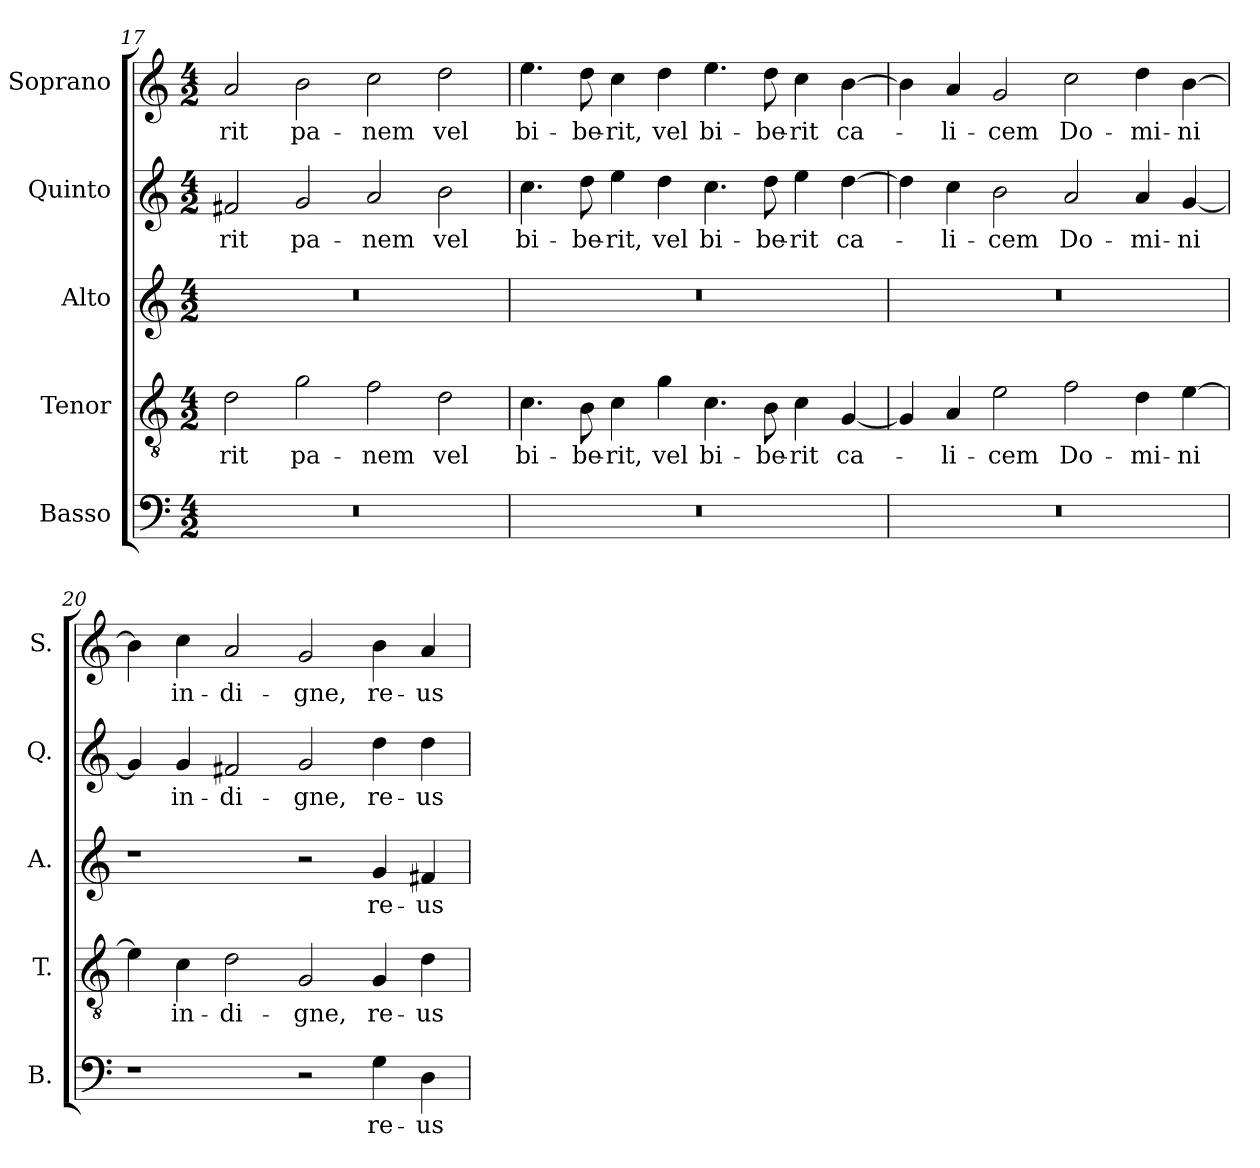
**kern	**text	**kern	**text	**kern	**text	**kern	**text	**kern	**text
*part5	*part5	*part4	*part4	*part3	*part3	*part2	*part2	*part1	*part1
*staff5	*staff5	*staff4	*staff4	*staff3	*staff3	*staff2	*staff2	*staff1	*staff1
*I"Basso	*	*I"Tenor	*	*I"Alto	*	*I"Quinto	*	*I"Soprano	*
*I'B.	*	*I'T.	*	*I'A.	*	*I'Q.	*	*I'S.	*
!!LO:PB:g=z
*clefF4	*	*clefGv2	*	*clefG2	*	*clefG2	*	*clefG2	*
*	*	*ITrd7c12	*	*	*	*	*	*	*
*k[]	*	*k[]	*	*k[]	*	*k[]	*	*k[]	*
*C:	*	*C:	*	*C:	*	*C:	*	*C:	*
*M4/2	*	*M4/2	*	*M4/2	*	*M4/2	*	*M4/2	*
=17	=17	=17	=17	=17	=17	=17	=17	=17	=17
!LO:N:vis=1	!	!	!	!	!	!	!	!	!
!	!	!	!LO:LY:b:color=#000000	!LO:N:vis=1	!	!	!	!	!
!	!	!	!	!	!	!	!LO:LY:b:color=#000000	!	!
!	!	!	!	!	!	!	!	!	!LO:LY:b:color=#000000
0r	.	2Di\	-rit	0r	.	2f#Xi/	-rit	2ai/	-rit
!	!	!	!LO:LY:b:color=#000000	!	!	!	!	!	!
!	!	!	!	!	!	!	!LO:LY:b:color=#000000	!	!
!	!	!	!	!	!	!	!	!	!LO:LY:b:color=#000000
.	.	2Gi\	pa-	.	.	2gi/	pa-	2bi\	pa-
!	!	!	!LO:LY:b:color=#000000	!	!	!	!	!	!
!	!	!	!	!	!	!	!LO:LY:b:color=#000000	!	!
!	!	!	!	!	!	!	!	!	!LO:LY:b:color=#000000
.	.	2Fi\	-nem	.	.	2ai/	-nem	2cci\	-nem
!	!	!	!LO:LY:b:color=#000000	!	!	!	!	!	!
!	!	!	!	!	!	!	!LO:LY:b:color=#000000	!	!
!	!	!	!	!	!	!	!	!	!LO:LY:b:color=#000000
.	.	2Di\	vel	.	.	2bi\	vel	2ddi\	vel
=18	=18	=18	=18	=18	=18	=18	=18	=18	=18
!LO:N:vis=1	!	!	!	!	!	!	!	!	!
!	!	!	!LO:LY:b:color=#000000	!LO:N:vis=1	!	!	!	!	!
!	!	!	!	!	!	!	!LO:LY:b:color=#000000	!	!
!	!	!	!	!	!	!	!	!	!LO:LY:b:color=#000000
0r	.	4.Ci\	bi-	0r	.	4.cci\	bi-	4.eei\	bi-
!	!	!	!LO:LY:b:color=#000000	!	!	!	!	!	!
!	!	!	!	!	!	!	!LO:LY:b:color=#000000	!	!
!	!	!	!	!	!	!	!	!	!LO:LY:b:color=#000000
.	.	8BBi\	-be-	.	.	8ddi\	-be-	8ddi\	-be-
!	!	!	!LO:LY:b:color=#000000	!	!	!	!	!	!
!	!	!	!	!	!	!	!LO:LY:b:color=#000000	!	!
!	!	!	!	!	!	!	!	!	!LO:LY:b:color=#000000
.	.	4Ci\	-rit,	.	.	4eei\	-rit,	4cci\	-rit,
!	!	!	!LO:LY:b:color=#000000	!	!	!	!	!	!
!	!	!	!	!	!	!	!LO:LY:b:color=#000000	!	!
!	!	!	!	!	!	!	!	!	!LO:LY:b:color=#000000
.	.	4Gi\	vel	.	.	4ddi\	vel	4ddi\	vel
!	!	!	!LO:LY:b:color=#000000	!	!	!	!	!	!
!	!	!	!	!	!	!	!LO:LY:b:color=#000000	!	!
!	!	!	!	!	!	!	!	!	!LO:LY:b:color=#000000
.	.	4.Ci\	bi-	.	.	4.cci\	bi-	4.eei\	bi-
!	!	!	!LO:LY:b:color=#000000	!	!	!	!	!	!
!	!	!	!	!	!	!	!LO:LY:b:color=#000000	!	!
!	!	!	!	!	!	!	!	!	!LO:LY:b:color=#000000
.	.	8BBi\	-be-	.	.	8ddi\	-be-	8ddi\	-be-
!	!	!	!LO:LY:b:color=#000000	!	!	!	!	!	!
!	!	!	!	!	!	!	!LO:LY:b:color=#000000	!	!
!	!	!	!	!	!	!	!	!	!LO:LY:b:color=#000000
.	.	4Ci\	-rit	.	.	4eei\	-rit	4cci\	-rit
!	!	!	!LO:LY:b:color=#000000	!	!	!	!	!	!
!	!	!	!	!	!	!	!LO:LY:b:color=#000000	!	!
!	!	!	!	!	!	!	!	!	!LO:LY:b:color=#000000
.	.	[4GGi/	ca-	.	.	[4ddi\	ca-	[4bi\	ca-
=19	=19	=19	=19	=19	=19	=19	=19	=19	=19
!LO:N:vis=1	!	!	!	!LO:N:vis=1	!	!	!	!	!
0r	.	4GGi/]	.	0r	.	4ddi\]	.	4bi\]	.
!	!	!	!LO:LY:b:color=#000000	!	!	!	!	!	!
!	!	!	!	!	!	!	!LO:LY:b:color=#000000	!	!
!	!	!	!	!	!	!	!	!	!LO:LY:b:color=#000000
.	.	4AAi/	-li-	.	.	4cci\	-li-	4ai/	-li-
!	!	!	!LO:LY:b:color=#000000	!	!	!	!	!	!
!	!	!	!	!	!	!	!LO:LY:b:color=#000000	!	!
!	!	!	!	!	!	!	!	!	!LO:LY:b:color=#000000
.	.	2Ei\	-cem	.	.	2bi\	-cem	2gi/	-cem
!	!	!	!LO:LY:b:color=#000000	!	!	!	!	!	!
!	!	!	!	!	!	!	!LO:LY:b:color=#000000	!	!
!	!	!	!	!	!	!	!	!	!LO:LY:b:color=#000000
.	.	2Fi\	Do-	.	.	2ai/	Do-	2cci\	Do-
!	!	!	!LO:LY:b:color=#000000	!	!	!	!	!	!
!	!	!	!	!	!	!	!LO:LY:b:color=#000000	!	!
!	!	!	!	!	!	!	!	!	!LO:LY:b:color=#000000
.	.	4Di\	-mi-	.	.	4ai/	-mi-	4ddi\	-mi-
!	!	!	!LO:LY:b:color=#000000	!	!	!	!	!	!
!	!	!	!	!	!	!	!LO:LY:b:color=#000000	!	!
!	!	!	!	!	!	!	!	!	!LO:LY:b:color=#000000
.	.	[4Ei\	-ni	.	.	[4gi/	-ni	[4bi\	-ni
=20	=20	=20	=20	=20	=20	=20	=20	=20	=20
1r	.	4Ei\]	.	1r	.	4gi/]	.	4bi\]	.
!	!	!	!LO:LY:b:color=#000000	!	!	!	!	!	!
!	!	!	!	!	!	!	!LO:LY:b:color=#000000	!	!
!	!	!	!	!	!	!	!	!	!LO:LY:b:color=#000000
.	.	4Ci\	in-	.	.	4gi/	in-	4cci\	in-
!	!	!	!LO:LY:b:color=#000000	!	!	!	!	!	!
!	!	!	!	!	!	!	!LO:LY:b:color=#000000	!	!
!	!	!	!	!	!	!	!	!	!LO:LY:b:color=#000000
.	.	2Di\	-di-	.	.	2f#Xi/	-di-	2ai/	-di-
!	!	!	!LO:LY:b:color=#000000	!	!	!	!	!	!
!	!	!	!	!	!	!	!LO:LY:b:color=#000000	!	!
!	!	!	!	!	!	!	!	!	!LO:LY:b:color=#000000
2r	.	2GGi/	-gne,	2r	.	2gi/	-gne,	2gi/	-gne,
!	!LO:LY:b:color=#000000	!	!	!	!	!	!	!	!
!	!	!	!LO:LY:b:color=#000000	!	!	!	!	!	!
!	!	!	!	!	!LO:LY:b:color=#000000	!	!	!	!
!	!	!	!	!	!	!	!LO:LY:b:color=#000000	!	!
!	!	!	!	!	!	!	!	!	!LO:LY:b:color=#000000
4Gi\	re-	4GGi/	re-	4gi/	re-	4ddi\	re-	4bi\	re-
!	!LO:LY:b:color=#000000	!	!	!	!	!	!	!	!
!	!	!	!LO:LY:b:color=#000000	!	!	!	!	!	!
!	!	!	!	!	!LO:LY:b:color=#000000	!	!	!	!
!	!	!	!	!	!	!	!LO:LY:b:color=#000000	!	!
!	!	!	!	!	!	!	!	!	!LO:LY:b:color=#000000
4Di\	-us	4Di\	-us	4f#Xi/	-us	4ddi\	-us	4ai/	-us
=	=	=	=	=	=	=	=	=	=
*-	*-	*-	*-	*-	*-	*-	*-	*-	*-
